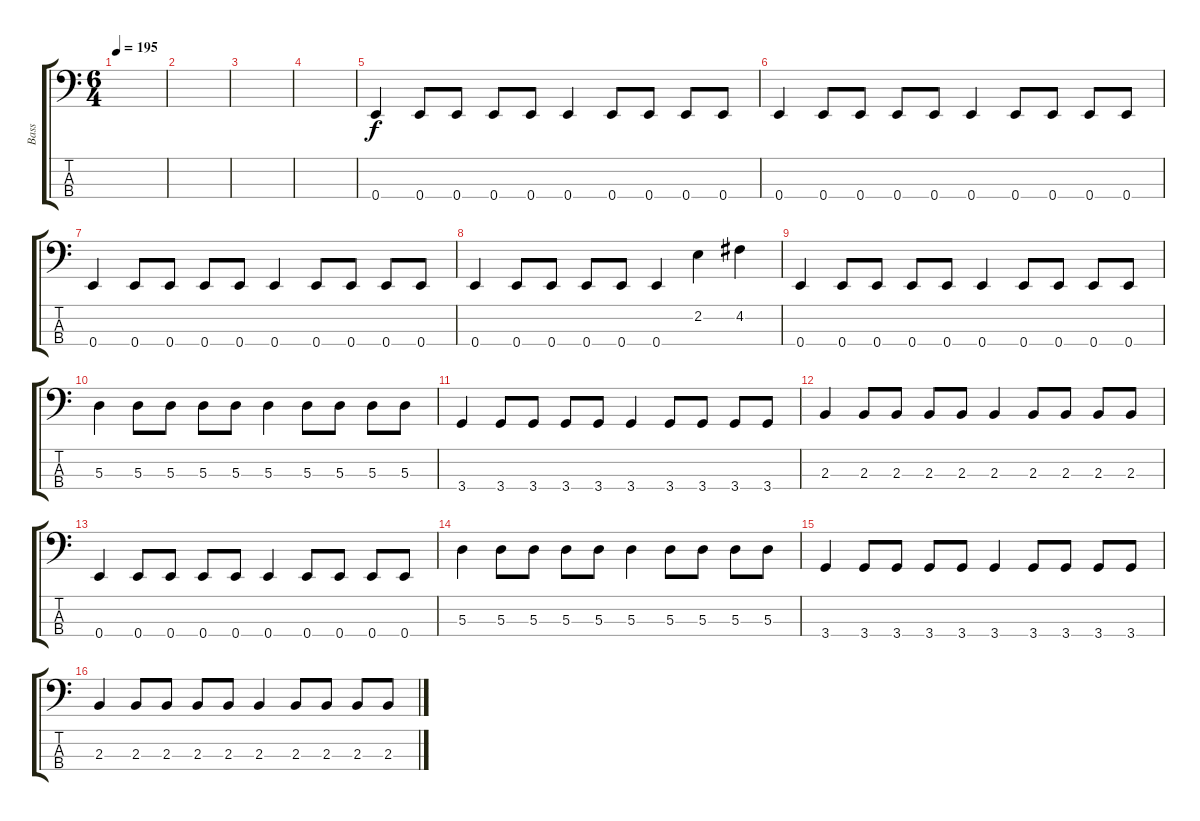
\track ("Bass" "Bass") {instrument electricbassfinger}
\staff {score tabs}
\tuning (G2 D2 A1 E1) {hide}
\ts (6 4)
\tempo 195
\clef f4
\ks c
|
|
|
|
0.4.4 0.4.8 0.4.8 0.4.8 0.4.8 0.4.4 0.4.8 0.4.8 0.4.8 0.4.8 |
0.4.4 0.4.8 0.4.8 0.4.8 0.4.8 0.4.4 0.4.8 0.4.8 0.4.8 0.4.8 |
0.4.4 0.4.8 0.4.8 0.4.8 0.4.8 0.4.4 0.4.8 0.4.8 0.4.8 0.4.8 |
0.4.4 0.4.8 0.4.8 0.4.8 0.4.8 0.4.4 2.2.4 4.2.4 |
0.4.4 0.4.8 0.4.8 0.4.8 0.4.8 0.4.4 0.4.8 0.4.8 0.4.8 0.4.8 |
5.3.4 5.3.8 5.3.8 5.3.8 5.3.8 5.3.4 5.3.8 5.3.8 5.3.8 5.3.8 |
3.4.4 3.4.8 3.4.8 3.4.8 3.4.8 3.4.4 3.4.8 3.4.8 3.4.8 3.4.8 |
2.3.4 2.3.8 2.3.8 2.3.8 2.3.8 2.3.4 2.3.8 2.3.8 2.3.8 2.3.8 |
0.4.4 0.4.8 0.4.8 0.4.8 0.4.8 0.4.4 0.4.8 0.4.8 0.4.8 0.4.8 |
5.3.4 5.3.8 5.3.8 5.3.8 5.3.8 5.3.4 5.3.8 5.3.8 5.3.8 5.3.8 |
3.4.4 3.4.8 3.4.8 3.4.8 3.4.8 3.4.4 3.4.8 3.4.8 3.4.8 3.4.8 |
2.3.4 2.3.8 2.3.8 2.3.8 2.3.8 2.3.4 2.3.8 2.3.8 2.3.8 2.3.8
